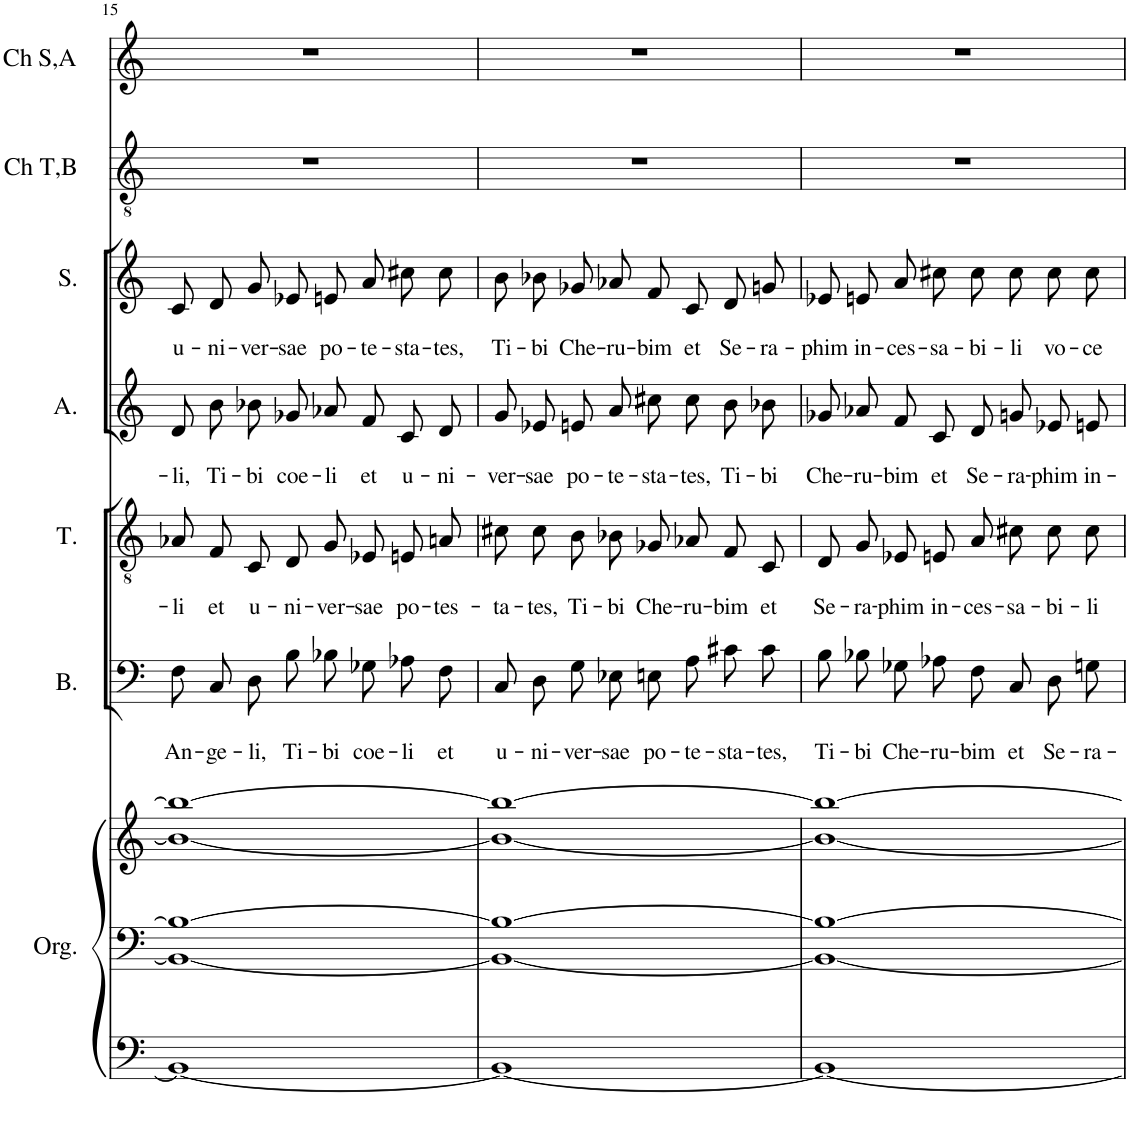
**kern	**kern	**kern	**kern	**text	**text	**kern	**text	**text	**kern	**text	**text	**kern	**text	**text	**kern	**kern
*part7	*part7	*part7	*part6	*part6	*part6	*part5	*part5	*part5	*part4	*part4	*part4	*part3	*part3	*part3	*part2	*part1
*staff9	*staff8	*staff7	*staff6	*staff6	*staff6	*staff5	*staff5	*staff5	*staff4	*staff4	*staff4	*staff3	*staff3	*staff3	*staff2	*staff1
*I"Orgel	*	*	*I"Bass	*	*	*I"Tenor	*	*	*I"Alt	*	*	*I"Sopran	*	*	*I"Choral T,B	*I"Choral S,A
*I'Org.	*	*	*I'B.	*	*	*I'T.	*	*	*I'A.	*	*	*I'S.	*	*	*I'Ch T,B	*I'Ch S,A
!!LO:PB:g=z
*clefF4	*clefF4	*clefG2	*clefF4	*	*	*clefGv2	*	*	*clefG2	*	*	*clefG2	*	*	*clefGv2	*clefG2
*k[]	*k[]	*k[]	*k[]	*	*	*k[]	*	*	*k[]	*	*	*k[]	*	*	*k[]	*k[]
*M4/4	*M4/4	*M4/4	*M4/4	*	*	*M4/4	*	*	*M4/4	*	*	*M4/4	*	*	*M4/4	*M4/4
=15	=15	=15	=15	=15	=15	=15	=15	=15	=15	=15	=15	=15	=15	=15	=15	=15
!	!	!	!	!	!LO:LY:b	!	!	!LO:LY:b	!	!	!LO:LY:b	!	!	!LO:LY:b	!	!
1BB_	1BB_ 1B_	1b_ 1bb_	8F\L	.	An-	8A-X/L	.	-li	8d/L	.	-li,	8c/L	.	u-	1r	1r
!	!	!	!	!	!LO:LY:b	!	!	!LO:LY:b	!	!	!LO:LY:b	!	!	!LO:LY:b	!	!
.	.	.	8C\J	.	-ge-	8F/J	.	et	8b/J	.	Ti-	8d/J	.	-ni-	.	.
!	!	!	!	!	!LO:LY:b	!	!	!LO:LY:b	!	!	!LO:LY:b	!	!	!LO:LY:b	!	!
.	.	.	8D\L	.	-li,	8C/L	.	u-	8b-X/L	.	-bi	8g/L	.	-ver-	.	.
!	!	!	!	!	!LO:LY:b	!	!	!LO:LY:b	!	!	!LO:LY:b	!	!	!LO:LY:b	!	!
.	.	.	8B\J	.	Ti-	8D/J	.	-ni-	8g-X/J	.	coe-	8e-X/J	.	-sae	.	.
!	!	!	!	!	!LO:LY:b	!	!	!LO:LY:b	!	!	!LO:LY:b	!	!	!LO:LY:b	!	!
.	.	.	8B-X\L	.	-bi	8G/L	.	-ver-	8a-X/L	.	-li	8en/L	.	po-	.	.
!	!	!	!	!	!LO:LY:b	!	!	!LO:LY:b	!	!	!LO:LY:b	!	!	!LO:LY:b	!	!
.	.	.	8G-X\J	.	coe-	8E-X/J	.	-sae	8f/J	.	et	8a/J	.	-te-	.	.
!	!	!	!	!	!LO:LY:b	!	!	!LO:LY:b	!	!	!LO:LY:b	!	!	!LO:LY:b	!	!
.	.	.	8A-X\L	.	-li	8En/L	.	po-	8c/L	.	u-	8cc#X\L	.	-sta-	.	.
!	!	!	!	!	!LO:LY:b	!	!	!LO:LY:b	!	!	!LO:LY:b	!	!	!LO:LY:b	!	!
.	.	.	8F\J	.	et	8An/J	.	-tes-	8d/J	.	-ni-	8cc#\J	.	-tes,	.	.
=16	=16	=16	=16	=16	=16	=16	=16	=16	=16	=16	=16	=16	=16	=16	=16	=16
!	!	!	!	!	!LO:LY:b	!	!	!LO:LY:b	!	!	!LO:LY:b	!	!	!LO:LY:b	!	!
1BB_	1BB_ 1B_	1b_ 1bb_	8C/L	.	u-	8c#X\L	.	-ta-	8g/L	.	-ver-	8b\L	.	Ti-	1r	1r
!	!	!	!	!	!LO:LY:b	!	!	!LO:LY:b	!	!	!LO:LY:b	!	!	!LO:LY:b	!	!
.	.	.	8D/J	.	-ni-	8c#\J	.	-tes,	8e-X/J	.	-sae	8b-X\J	.	-bi	.	.
!	!	!	!	!	!LO:LY:b	!	!	!LO:LY:b	!	!	!LO:LY:b	!	!	!LO:LY:b	!	!
.	.	.	8G\L	.	-ver-	8B\L	.	Ti-	8en/L	.	po-	8g-X/L	.	Che-	.	.
!	!	!	!	!	!LO:LY:b	!	!	!LO:LY:b	!	!	!LO:LY:b	!	!	!LO:LY:b	!	!
.	.	.	8E-X\J	.	-sae	8B-X\J	.	-bi	8a/J	.	-te-	8a-X/J	.	-ru-	.	.
!	!	!	!	!	!LO:LY:b	!	!	!LO:LY:b	!	!	!LO:LY:b	!	!	!LO:LY:b	!	!
.	.	.	8En\L	.	po-	8G-X/L	.	Che-	8cc#X\L	.	-sta-	8f/L	.	-bim	.	.
!	!	!	!	!	!LO:LY:b	!	!	!LO:LY:b	!	!	!LO:LY:b	!	!	!LO:LY:b	!	!
.	.	.	8A\J	.	-te-	8A-X/J	.	-ru-	8cc#\J	.	-tes,	8c/J	.	et	.	.
!	!	!	!	!	!LO:LY:b	!	!	!LO:LY:b	!	!	!LO:LY:b	!	!	!LO:LY:b	!	!
.	.	.	8c#X\L	.	-sta-	8F/L	.	-bim	8b\L	.	Ti-	8d/L	.	Se-	.	.
!	!	!	!	!	!LO:LY:b	!	!	!LO:LY:b	!	!	!LO:LY:b	!	!	!LO:LY:b	!	!
.	.	.	8c#\J	.	-tes,	8C/J	.	et	8b-X\J	.	-bi	8gn/J	.	-ra-	.	.
=17	=17	=17	=17	=17	=17	=17	=17	=17	=17	=17	=17	=17	=17	=17	=17	=17
!	!	!	!	!	!LO:LY:b	!	!	!LO:LY:b	!	!	!LO:LY:b	!	!	!LO:LY:b	!	!
1BB_	1BB_ 1B_	1b_ 1bb_	8B\L	.	Ti-	8D/L	.	Se-	8g-X/L	.	Che-	8e-X/L	.	-phim	1r	1r
!	!	!	!	!	!LO:LY:b	!	!	!LO:LY:b	!	!	!LO:LY:b	!	!	!LO:LY:b	!	!
.	.	.	8B-X\J	.	-bi	8G/J	.	-ra-	8a-X/J	.	-ru-	8en/J	.	in-	.	.
!	!	!	!	!	!LO:LY:b	!	!	!LO:LY:b	!	!	!LO:LY:b	!	!	!LO:LY:b	!	!
.	.	.	8G-X\L	.	Che-	8E-X/L	.	-phim	8f/L	.	-bim	8a\L	.	-ces-	.	.
!	!	!	!	!	!LO:LY:b	!	!	!LO:LY:b	!	!	!LO:LY:b	!	!	!LO:LY:b	!	!
.	.	.	8A-X\J	.	-ru-	8En/J	.	in-	8c/J	.	et	8cc#X\J	.	-sa-	.	.
!	!	!	!	!	!LO:LY:b	!	!	!LO:LY:b	!	!	!LO:LY:b	!	!	!LO:LY:b	!	!
.	.	.	8F\L	.	-bim	8A\L	.	-ces-	8d/L	.	Se-	8cc#\L	.	-bi-	.	.
!	!	!	!	!	!LO:LY:b	!	!	!LO:LY:b	!	!	!LO:LY:b	!	!	!LO:LY:b	!	!
.	.	.	8C\J	.	et	8c#X\J	.	-sa-	8gn/J	.	-ra-	8cc#\J	.	-li	.	.
!	!	!	!	!	!LO:LY:b	!	!	!LO:LY:b	!	!	!LO:LY:b	!	!	!LO:LY:b	!	!
.	.	.	8D\L	.	Se-	8c#\L	.	-bi-	8e-X/L	.	-phim	8cc#\L	.	vo-	.	.
!	!	!	!	!	!LO:LY:b	!	!	!LO:LY:b	!	!	!LO:LY:b	!	!	!LO:LY:b	!	!
.	.	.	8Gn\J	.	-ra-	8c#\J	.	-li	8en/J	.	in-	8cc#\J	.	-ce	.	.
=	=	=	=	=	=	=	=	=	=	=	=	=	=	=	=	=
*-	*-	*-	*-	*-	*-	*-	*-	*-	*-	*-	*-	*-	*-	*-	*-	*-
